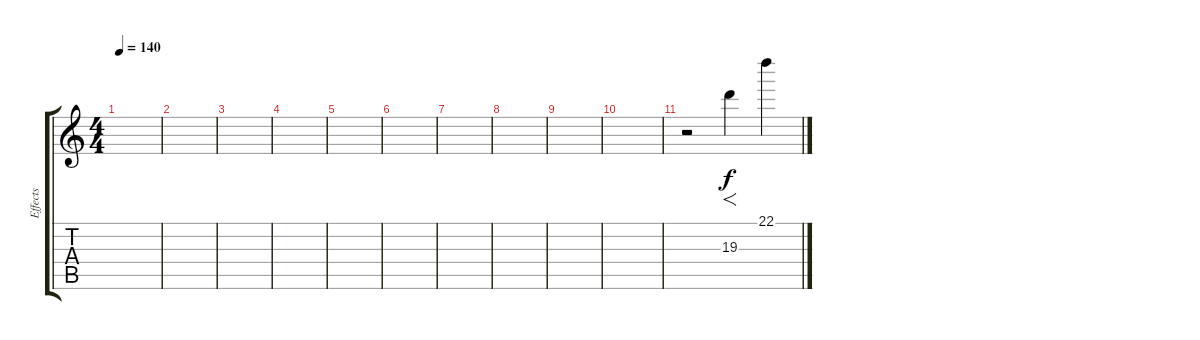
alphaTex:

\track ("Effects" "Effects") {instrument guitarharmonics}
\staff {score tabs}
\tuning (E4 B3 G3 D3 A2 E2) {hide}
\ts (4 4)
\tempo 140
\clef g2
\ks c
|
|
|
|
|
|
|
|
|
|
r.2{instrument flute} 19.3.4{f} 22.1.4
